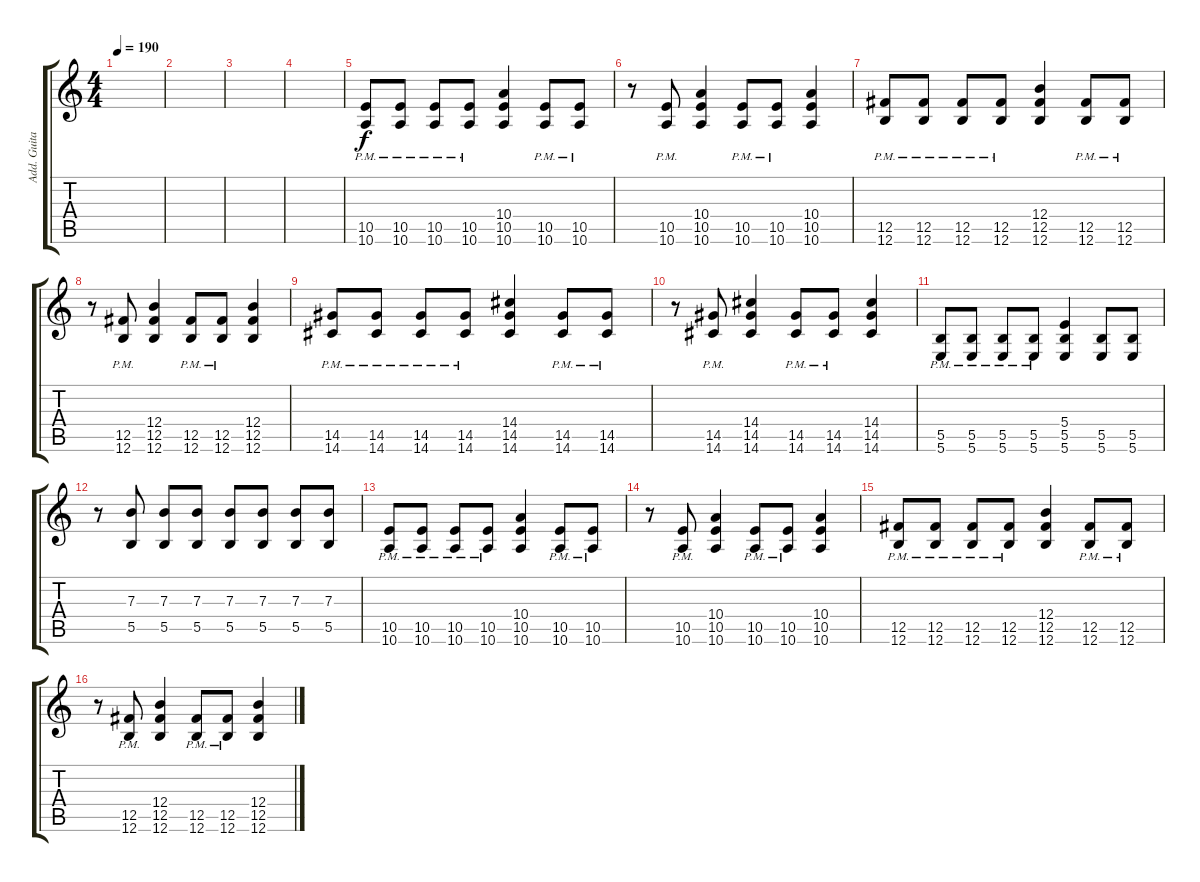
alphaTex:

\track ("Add. Guitar" "Add. Guita") {instrument overdrivenguitar}
\staff {score tabs}
\tuning (Db4 Ab3 E3 B2 Gb2 B1) {hide}
\ts (4 4)
\tempo 190
\clef g2
\ks c
|
|
|
|
(10.5{pm} 10.6{pm}).8 (10.5{pm} 10.6{pm}).8 (10.5{pm} 10.6{pm}).8 (10.5{pm} 10.6{pm}).8 (10.4 10.5 10.6).4 (10.5{pm} 10.6{pm}).8 (10.5{pm} 10.6{pm}).8 |
r.8 (10.5{pm} 10.6{pm}).8 (10.4 10.5 10.6).4 (10.5{pm} 10.6{pm}).8 (10.5{pm} 10.6{pm}).8 (10.4 10.5 10.6).4 |
(12.5{pm} 12.6{pm}).8 (12.5{pm} 12.6{pm}).8 (12.5{pm} 12.6{pm}).8 (12.5{pm} 12.6{pm}).8 (12.4 12.5 12.6).4 (12.5{pm} 12.6{pm}).8 (12.5{pm} 12.6{pm}).8 |
r.8 (12.5{pm} 12.6{pm}).8 (12.4 12.5 12.6).4 (12.5{pm} 12.6{pm}).8 (12.5{pm} 12.6{pm}).8 (12.4 12.5 12.6).4 |
(14.5{pm} 14.6{pm}).8 (14.5{pm} 14.6{pm}).8 (14.5{pm} 14.6{pm}).8 (14.5{pm} 14.6{pm}).8 (14.4 14.5 14.6).4 (14.5{pm} 14.6{pm}).8 (14.5{pm} 14.6{pm}).8 |
r.8 (14.5{pm} 14.6{pm}).8 (14.4 14.5 14.6).4 (14.5{pm} 14.6{pm}).8 (14.5{pm} 14.6{pm}).8 (14.4 14.5 14.6).4 |
(5.5{pm} 5.6{pm}).8 (5.5{pm} 5.6{pm}).8 (5.5{pm} 5.6{pm}).8 (5.5{pm} 5.6{pm}).8 (5.4 5.5 5.6).4 (5.5 5.6).8 (5.5 5.6).8 |
r.8 (7.3 5.5).8 (7.3 5.5).8 (7.3 5.5).8 (7.3 5.5).8 (7.3 5.5).8 (7.3 5.5).8 (7.3 5.5).8 |
(10.5{pm} 10.6{pm}).8 (10.5{pm} 10.6{pm}).8 (10.5{pm} 10.6{pm}).8 (10.5{pm} 10.6{pm}).8 (10.4 10.5 10.6).4 (10.5{pm} 10.6{pm}).8 (10.5{pm} 10.6{pm}).8 |
r.8 (10.5{pm} 10.6{pm}).8 (10.4 10.5 10.6).4 (10.5{pm} 10.6{pm}).8 (10.5{pm} 10.6{pm}).8 (10.4 10.5 10.6).4 |
(12.5{pm} 12.6{pm}).8 (12.5{pm} 12.6{pm}).8 (12.5{pm} 12.6{pm}).8 (12.5{pm} 12.6{pm}).8 (12.4 12.5 12.6).4 (12.5{pm} 12.6{pm}).8 (12.5{pm} 12.6{pm}).8 |
r.8 (12.5{pm} 12.6{pm}).8 (12.4 12.5 12.6).4 (12.5{pm} 12.6{pm}).8 (12.5{pm} 12.6{pm}).8 (12.4 12.5 12.6).4
